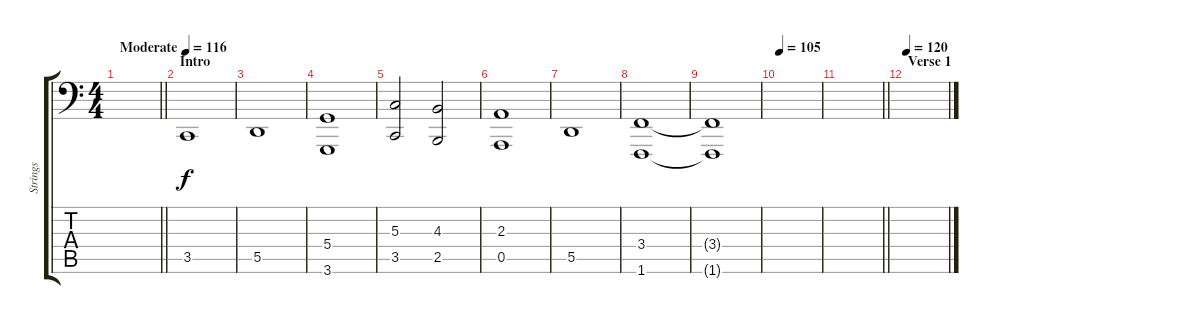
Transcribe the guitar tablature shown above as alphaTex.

\track ("Strings" "Strings") {instrument stringensemble1}
\staff {score tabs}
\tuning (E3 B2 G2 D2 A1 E1) {hide}
\ts (4 4)
\tempo (116 "Moderate")
\clef f4
\barLineRight lightlight
\ks c
|
\section ("" "Intro")
3.5.1 |
5.5.1 |
(5.4 3.6).1 |
(5.3 3.5).2 (4.3 2.5).2 |
(2.3 0.5).1 |
5.5.1 |
(3.4 1.6).1 |
(3.4{t} 1.6{t}).1 |
\tempo 105
|
\barLineRight lightlight
|
\section ("" "Verse 1")
\tempo 120
